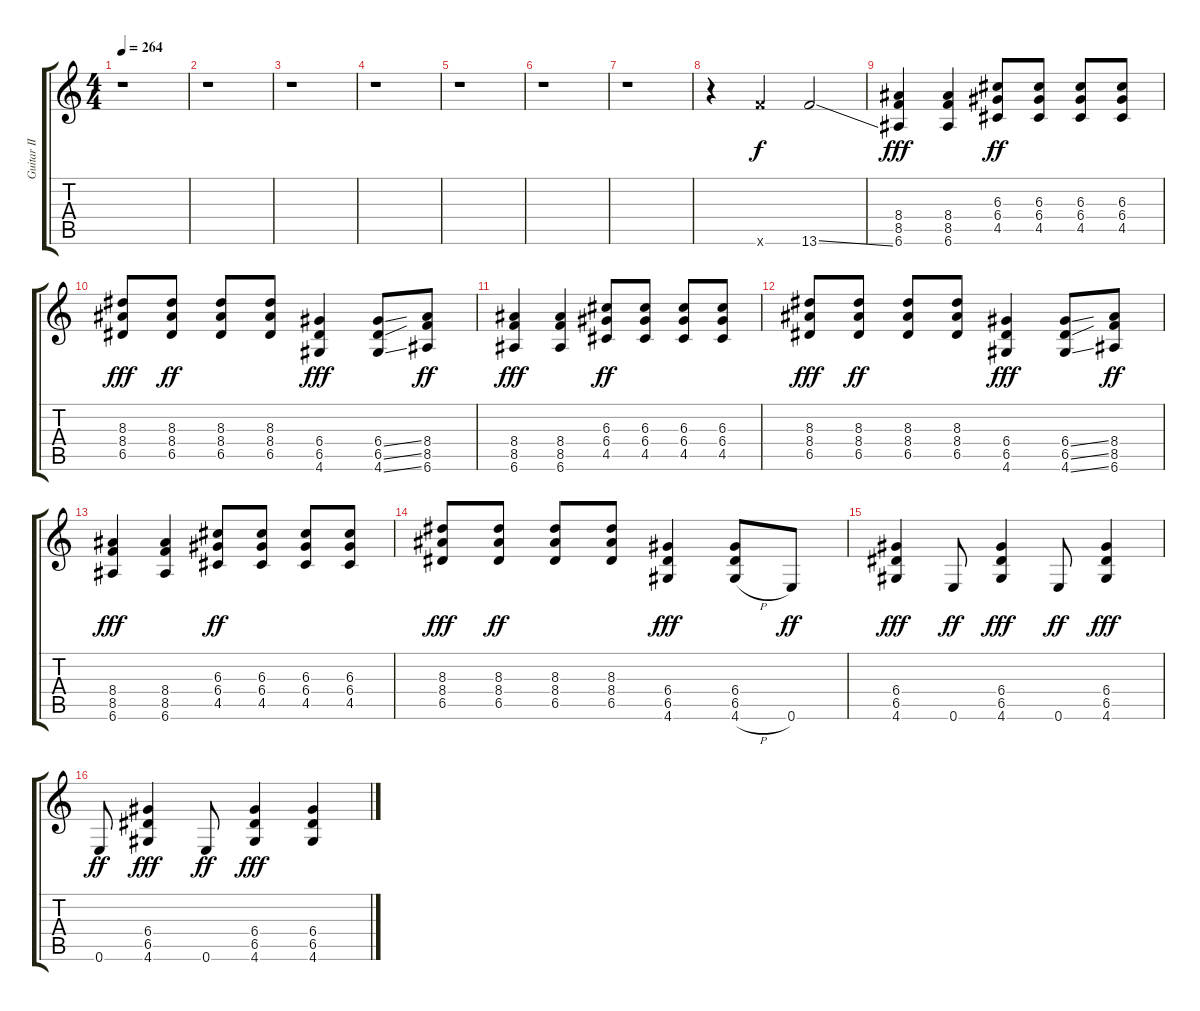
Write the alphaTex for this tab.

\track ("Guitar II" "Guitar II") {instrument distortionguitar}
\staff {score tabs}
\tuning (E4 B3 G3 D3 A2 E2) {hide}
\ts (4 4)
\tempo 264
\clef g2
\ks c
r.1{dy f instrument distortionguitar} |
r.1 |
r.1 |
r.1 |
r.1 |
r.1 |
r.1 |
r.4 13.6{x}.4 13.6{ss}.2 |
(8.4 8.5 6.6).4{dy fff} (8.4 8.5 6.6).4 (6.3 6.4 4.5).8{dy ff} (6.3 6.4 4.5).8 (6.3 6.4 4.5).8 (6.3 6.4 4.5).8 |
(8.3 8.4 6.5).8{dy fff} (8.3 8.4 6.5).8{dy ff} (8.3 8.4 6.5).8 (8.3 8.4 6.5).8 (6.4 6.5 4.6).4{dy fff} (6.4{ss} 6.5{ss} 4.6{ss}).8 (8.4 8.5 6.6).8{dy ff} |
(8.4 8.5 6.6).4{dy fff} (8.4 8.5 6.6).4 (6.3 6.4 4.5).8{dy ff} (6.3 6.4 4.5).8 (6.3 6.4 4.5).8 (6.3 6.4 4.5).8 |
(8.3 8.4 6.5).8{dy fff} (8.3 8.4 6.5).8{dy ff} (8.3 8.4 6.5).8 (8.3 8.4 6.5).8 (6.4 6.5 4.6).4{dy fff} (6.4{ss} 6.5{ss} 4.6{ss}).8 (8.4 8.5 6.6).8{dy ff} |
(8.4 8.5 6.6).4{dy fff} (8.4 8.5 6.6).4 (6.3 6.4 4.5).8{dy ff} (6.3 6.4 4.5).8 (6.3 6.4 4.5).8 (6.3 6.4 4.5).8 |
(8.3 8.4 6.5).8{dy fff} (8.3 8.4 6.5).8{dy ff} (8.3 8.4 6.5).8 (8.3 8.4 6.5).8 (6.4 6.5 4.6).4{dy fff} (6.4 6.5 4.6{h}).8 0.6.8{dy ff} |
(6.4 6.5 4.6).4{dy fff} 0.6.8{dy ff} (6.4 6.5 4.6).4{dy fff} 0.6.8{dy ff} (6.4 6.5 4.6).4{dy fff} |
0.6.8{dy ff} (6.4 6.5 4.6).4{dy fff} 0.6.8{dy ff} (6.4 6.5 4.6).4{dy fff} (6.4 6.5 4.6).4
